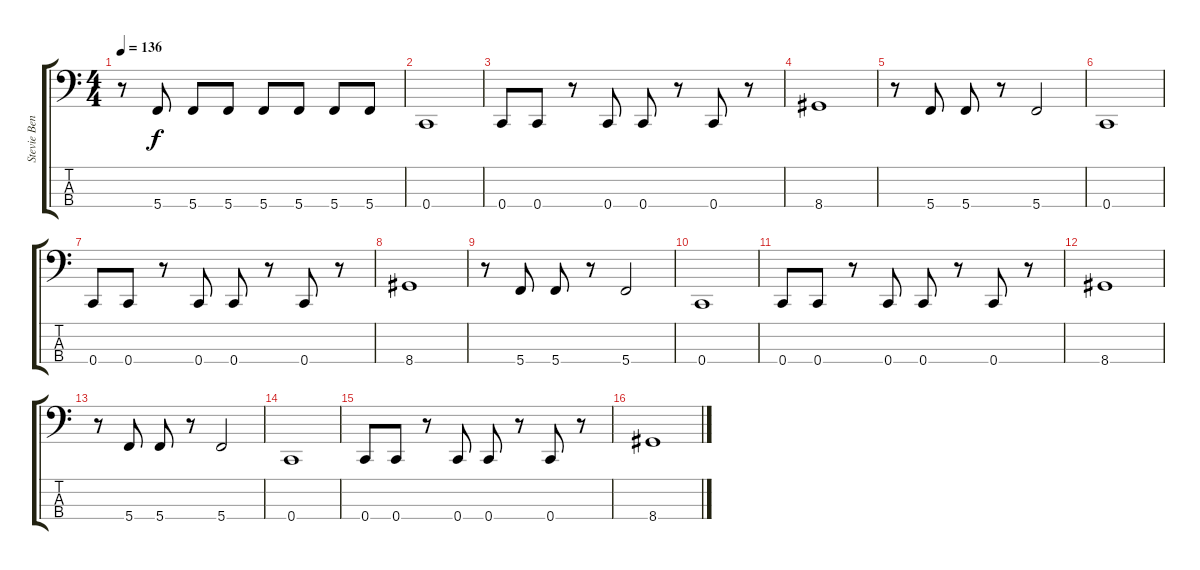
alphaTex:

\track ("Stevie Benton" "Stevie Ben") {instrument slapbass1}
\staff {score tabs}
\tuning (F2 C2 G1 C1) {hide}
\ts (4 4)
\tempo 136
\clef f4
\ks c
r.8{dy f} 5.4.8 5.4.8 5.4.8 5.4.8 5.4.8 5.4.8 5.4.8 |
0.4.1 |
0.4.8 0.4.8 r.8 0.4.8 0.4.8 r.8 0.4.8 r.8 |
8.4.1 |
r.8 5.4.8 5.4.8 r.8 5.4.2 |
0.4.1 |
0.4.8 0.4.8 r.8 0.4.8 0.4.8 r.8 0.4.8 r.8 |
8.4.1 |
r.8 5.4.8 5.4.8 r.8 5.4.2 |
0.4.1 |
0.4.8 0.4.8 r.8 0.4.8 0.4.8 r.8 0.4.8 r.8 |
8.4.1 |
r.8 5.4.8 5.4.8 r.8 5.4.2 |
0.4.1 |
0.4.8 0.4.8 r.8 0.4.8 0.4.8 r.8 0.4.8 r.8 |
8.4.1
